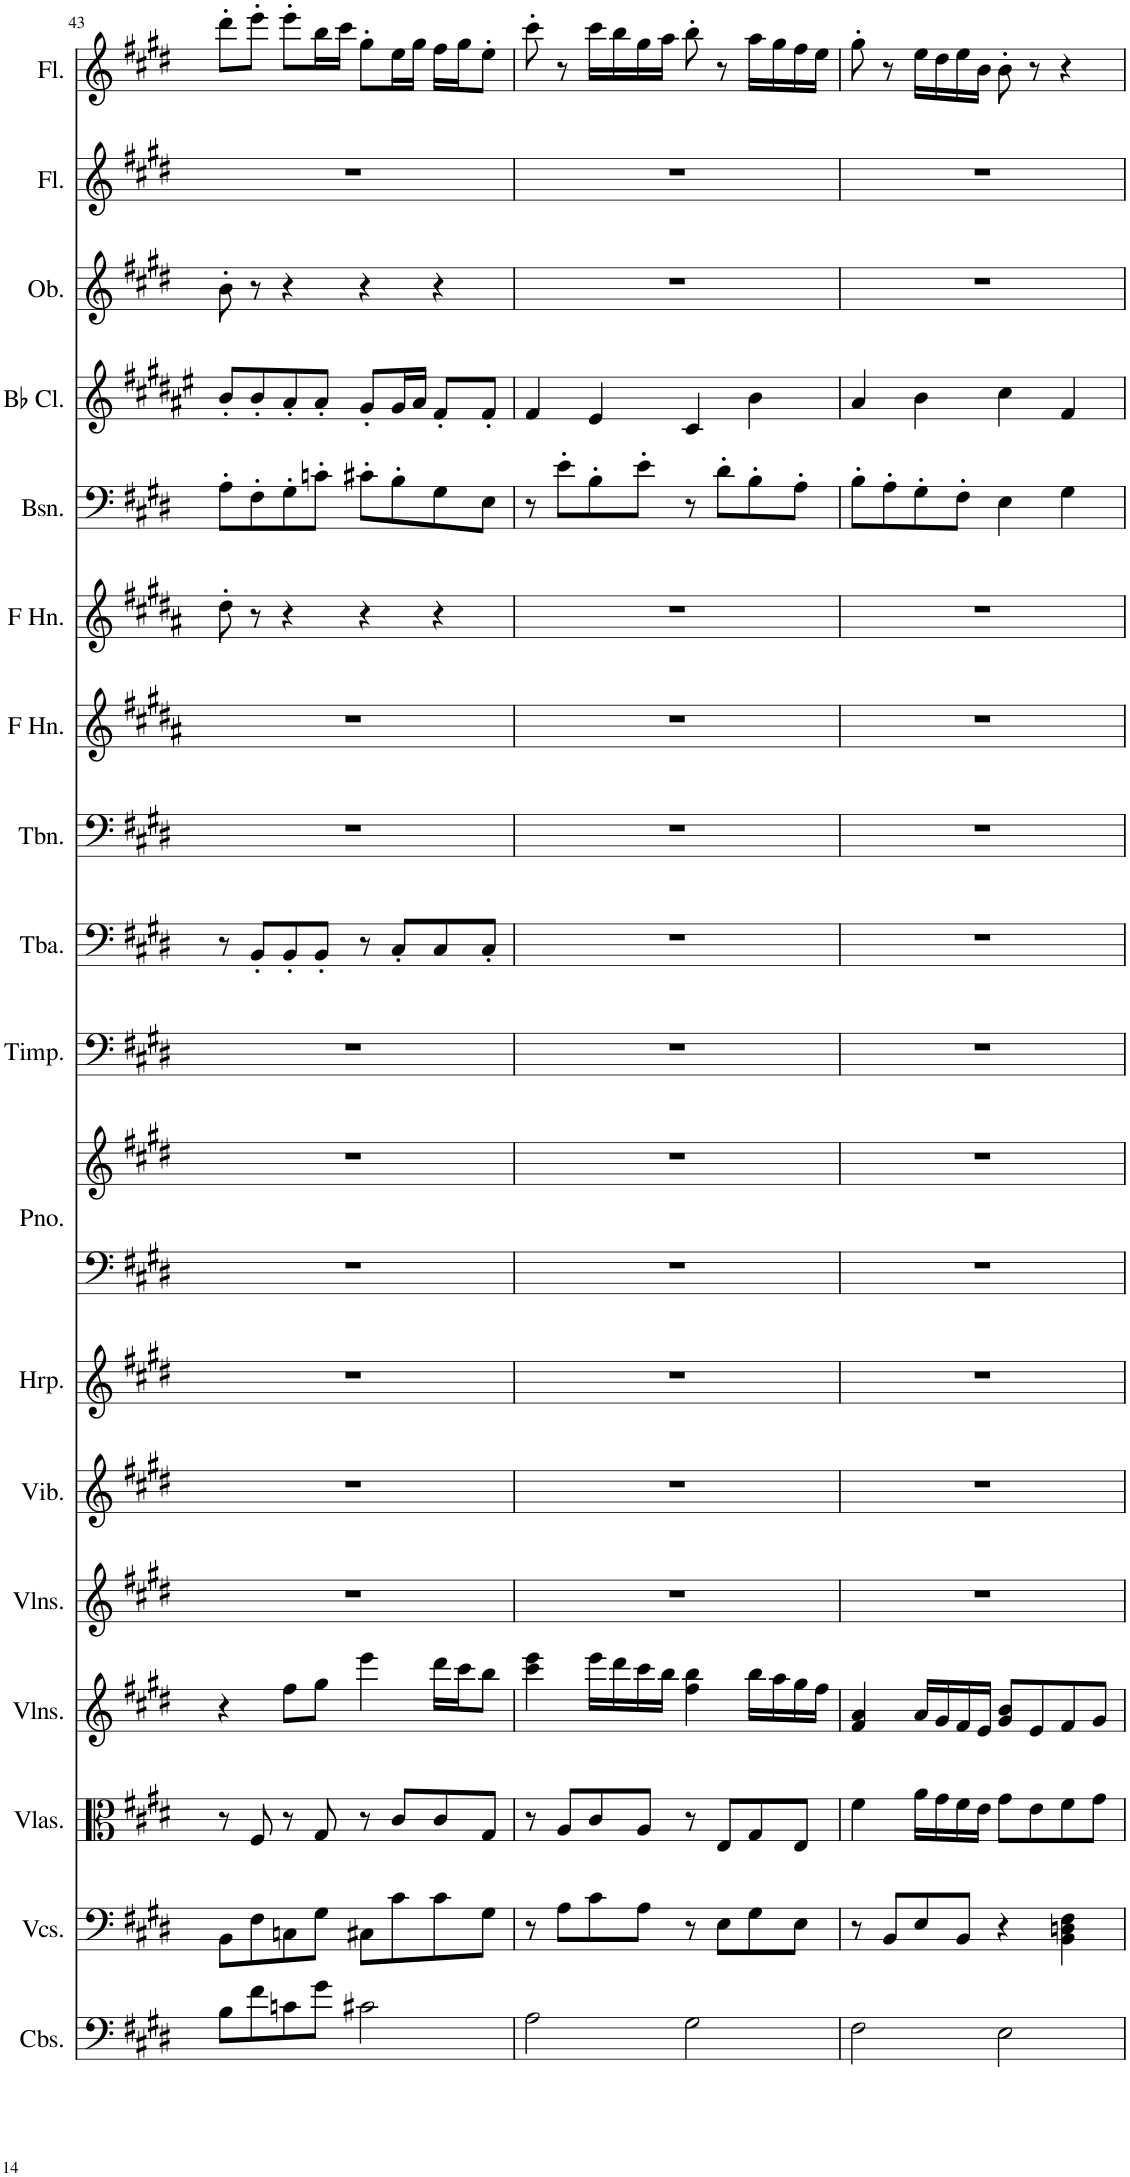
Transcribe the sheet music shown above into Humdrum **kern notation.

**kern	**kern	**kern	**kern	**kern	**kern	**kern	**kern	**kern	**kern	**kern	**kern	**kern	**kern	**kern	**kern	**kern	**kern	**kern
*part18	*part17	*part16	*part15	*part14	*part13	*part12	*part11	*part11	*part10	*part9	*part8	*part7	*part6	*part5	*part4	*part3	*part2	*part1
*staff19	*staff18	*staff17	*staff16	*staff15	*staff14	*staff13	*staff12	*staff11	*staff10	*staff9	*staff8	*staff7	*staff6	*staff5	*staff4	*staff3	*staff2	*staff1
*I"Contrabasses	*I"Violoncellos	*I"Violas	*I"Violins	*I"Violins	*I"Vibraphone	*I"Harp	*I"Piano	*	*I"Timpani	*I"Tuba	*I"Trombone	*I"Horn in F	*I"Horn in F	*I"Bassoon	*I"Bb Clarinet	*I"Oboe	*I"Flute	*I"Flute
*I'Cbs.	*I'Vcs.	*I'Vlas.	*I'Vlns.	*I'Vlns.	*I'Vib.	*I'Hrp.	*I'Pno.	*	*I'Timp.	*I'Tba.	*I'Tbn.	*	*	*I'Bsn.	*I'Bb Cl.	*I'Ob.	*I'Fl.	*I'Fl.
!!LO:PB:g=z
*clefF4	*clefF4	*clefC3	*clefG2	*clefG2	*clefG2	*clefG2	*clefF4	*clefG2	*clefF4	*clefF4	*clefF4	*clefG2	*clefG2	*clefF4	*clefG2	*clefG2	*clefG2	*clefG2
*Trd7c12	*	*	*	*	*	*	*	*	*	*	*	*Trd4c7	*Trd4c7	*	*Trd1c2	*	*	*
*k[f#c#g#d#]	*k[f#c#g#d#]	*k[f#c#g#d#]	*k[f#c#g#d#]	*k[f#c#g#d#]	*k[f#c#g#d#]	*k[f#c#g#d#]	*k[f#c#g#d#]	*k[f#c#g#d#]	*k[f#c#g#d#]	*k[f#c#g#d#]	*k[f#c#g#d#]	*k[f#c#g#d#a#]	*k[f#c#g#d#a#]	*k[f#c#g#d#]	*k[f#c#g#d#a#e#]	*k[f#c#g#d#]	*k[f#c#g#d#]	*k[f#c#g#d#]
*M4/4	*M4/4	*M4/4	*M4/4	*M4/4	*M4/4	*M4/4	*M4/4	*M4/4	*M4/4	*M4/4	*M4/4	*M4/4	*M4/4	*M4/4	*M4/4	*M4/4	*M4/4	*M4/4
=43	=43	=43	=43	=43	=43	=43	=43	=43	=43	=43	=43	=43	=43	=43	=43	=43	=43	=43
8B\L	8BB\L	8r	4r	1r	1r	1r	1r	1r	1r	8r	1r	1r	8dd#'\	8A'\L	8b'/L	8b'\	1r	8ddd#'\L
8f#\	8F#\	8F#/	.	.	.	.	.	.	.	8BB'/L	.	.	8r	8F#'\	8b'/	8r	.	8eee'\J
8cn\	8Cn\	8r	8ff#\L	.	.	.	.	.	.	8BB'/	.	.	4r	8G#'\	8a#'/	4r	.	8eee'\L
8g#\J	8G#\J	8G#/	8gg#\J	.	.	.	.	.	.	8BB'/J	.	.	.	8cn'\J	8a#'/J	.	.	16bb\L
.	.	.	.	.	.	.	.	.	.	.	.	.	.	.	.	.	.	16ccc#\JJ
2c#X\	8C#X\L	8r	4eee\	.	.	.	.	.	.	8r	.	.	4r	8c#X'\L	8g#'/L	4r	.	8gg#'\L
.	8c#\	8c#/L	.	.	.	.	.	.	.	8C#'/L	.	.	.	8B'\	16g#/L	.	.	16ee\L
.	.	.	.	.	.	.	.	.	.	.	.	.	.	.	16a#/JJ	.	.	16gg#\JJ
.	8c#\	8c#/	16ddd#\LL	.	.	.	.	.	.	8C#/	.	.	4r	8G#\	8f#'/L	4r	.	16ff#\LL
.	.	.	16ccc#\J	.	.	.	.	.	.	.	.	.	.	.	.	.	.	16gg#\J
.	8G#\J	8G#/J	8bb\J	.	.	.	.	.	.	8C#'/J	.	.	.	8E\J	8f#'/J	.	.	8ee'\J
=44	=44	=44	=44	=44	=44	=44	=44	=44	=44	=44	=44	=44	=44	=44	=44	=44	=44	=44
2A\	8r	8r	4ccc#\ 4eee\	1r	1r	1r	1r	1r	1r	1r	1r	1r	1r	8r	4f#/	1r	1r	8ccc#'\
.	8A\L	8A/L	.	.	.	.	.	.	.	.	.	.	.	8e'\L	.	.	.	8r
.	8c#\	8c#/	16eee\LL	.	.	.	.	.	.	.	.	.	.	8B'\	4e#/	.	.	16ccc#\LL
.	.	.	16ddd#\	.	.	.	.	.	.	.	.	.	.	.	.	.	.	16bb\
.	8A\J	8A/J	16ccc#\	.	.	.	.	.	.	.	.	.	.	8e'\J	.	.	.	16gg#\
.	.	.	16bb\JJ	.	.	.	.	.	.	.	.	.	.	.	.	.	.	16aa\JJ
2G#\	8r	8r	4ff#\ 4bb\	.	.	.	.	.	.	.	.	.	.	8r	4c#/	.	.	8bb'\
.	8E\L	8E/L	.	.	.	.	.	.	.	.	.	.	.	8d#'\L	.	.	.	8r
.	8G#\	8G#/	16bb\LL	.	.	.	.	.	.	.	.	.	.	8B'\	4b\	.	.	16aa\LL
.	.	.	16aa\	.	.	.	.	.	.	.	.	.	.	.	.	.	.	16gg#\
.	8E\J	8E/J	16gg#\	.	.	.	.	.	.	.	.	.	.	8A'\J	.	.	.	16ff#\
.	.	.	16ff#\JJ	.	.	.	.	.	.	.	.	.	.	.	.	.	.	16ee\JJ
=45	=45	=45	=45	=45	=45	=45	=45	=45	=45	=45	=45	=45	=45	=45	=45	=45	=45	=45
2F#\	8r	4f#\	4f#/ 4a/	1r	1r	1r	1r	1r	1r	1r	1r	1r	1r	8B'\L	4a#/	1r	1r	8gg#'\
.	8BB/L	.	.	.	.	.	.	.	.	.	.	.	.	8A'\	.	.	.	8r
.	8E/	16a\LL	16a/LL	.	.	.	.	.	.	.	.	.	.	8G#'\	4b\	.	.	16ee\LL
.	.	16g#\	16g#/	.	.	.	.	.	.	.	.	.	.	.	.	.	.	16dd#\
.	8BB/J	16f#\	16f#/	.	.	.	.	.	.	.	.	.	.	8F#'\J	.	.	.	16ee\
.	.	16e\JJ	16e/JJ	.	.	.	.	.	.	.	.	.	.	.	.	.	.	16b\JJ
2E\	4r	8g#\L	8g#/ 8b/L	.	.	.	.	.	.	.	.	.	.	4E\	4cc#\	.	.	8b'\
.	.	8e\	8e/	.	.	.	.	.	.	.	.	.	.	.	.	.	.	8r
.	4BB\ 4Dn\ 4F#\	8f#\	8f#/	.	.	.	.	.	.	.	.	.	.	4G#\	4f#/	.	.	4r
.	.	8g#\J	8g#/J	.	.	.	.	.	.	.	.	.	.	.	.	.	.	.
=	=	=	=	=	=	=	=	=	=	=	=	=	=	=	=	=	=	=
*-	*-	*-	*-	*-	*-	*-	*-	*-	*-	*-	*-	*-	*-	*-	*-	*-	*-	*-
